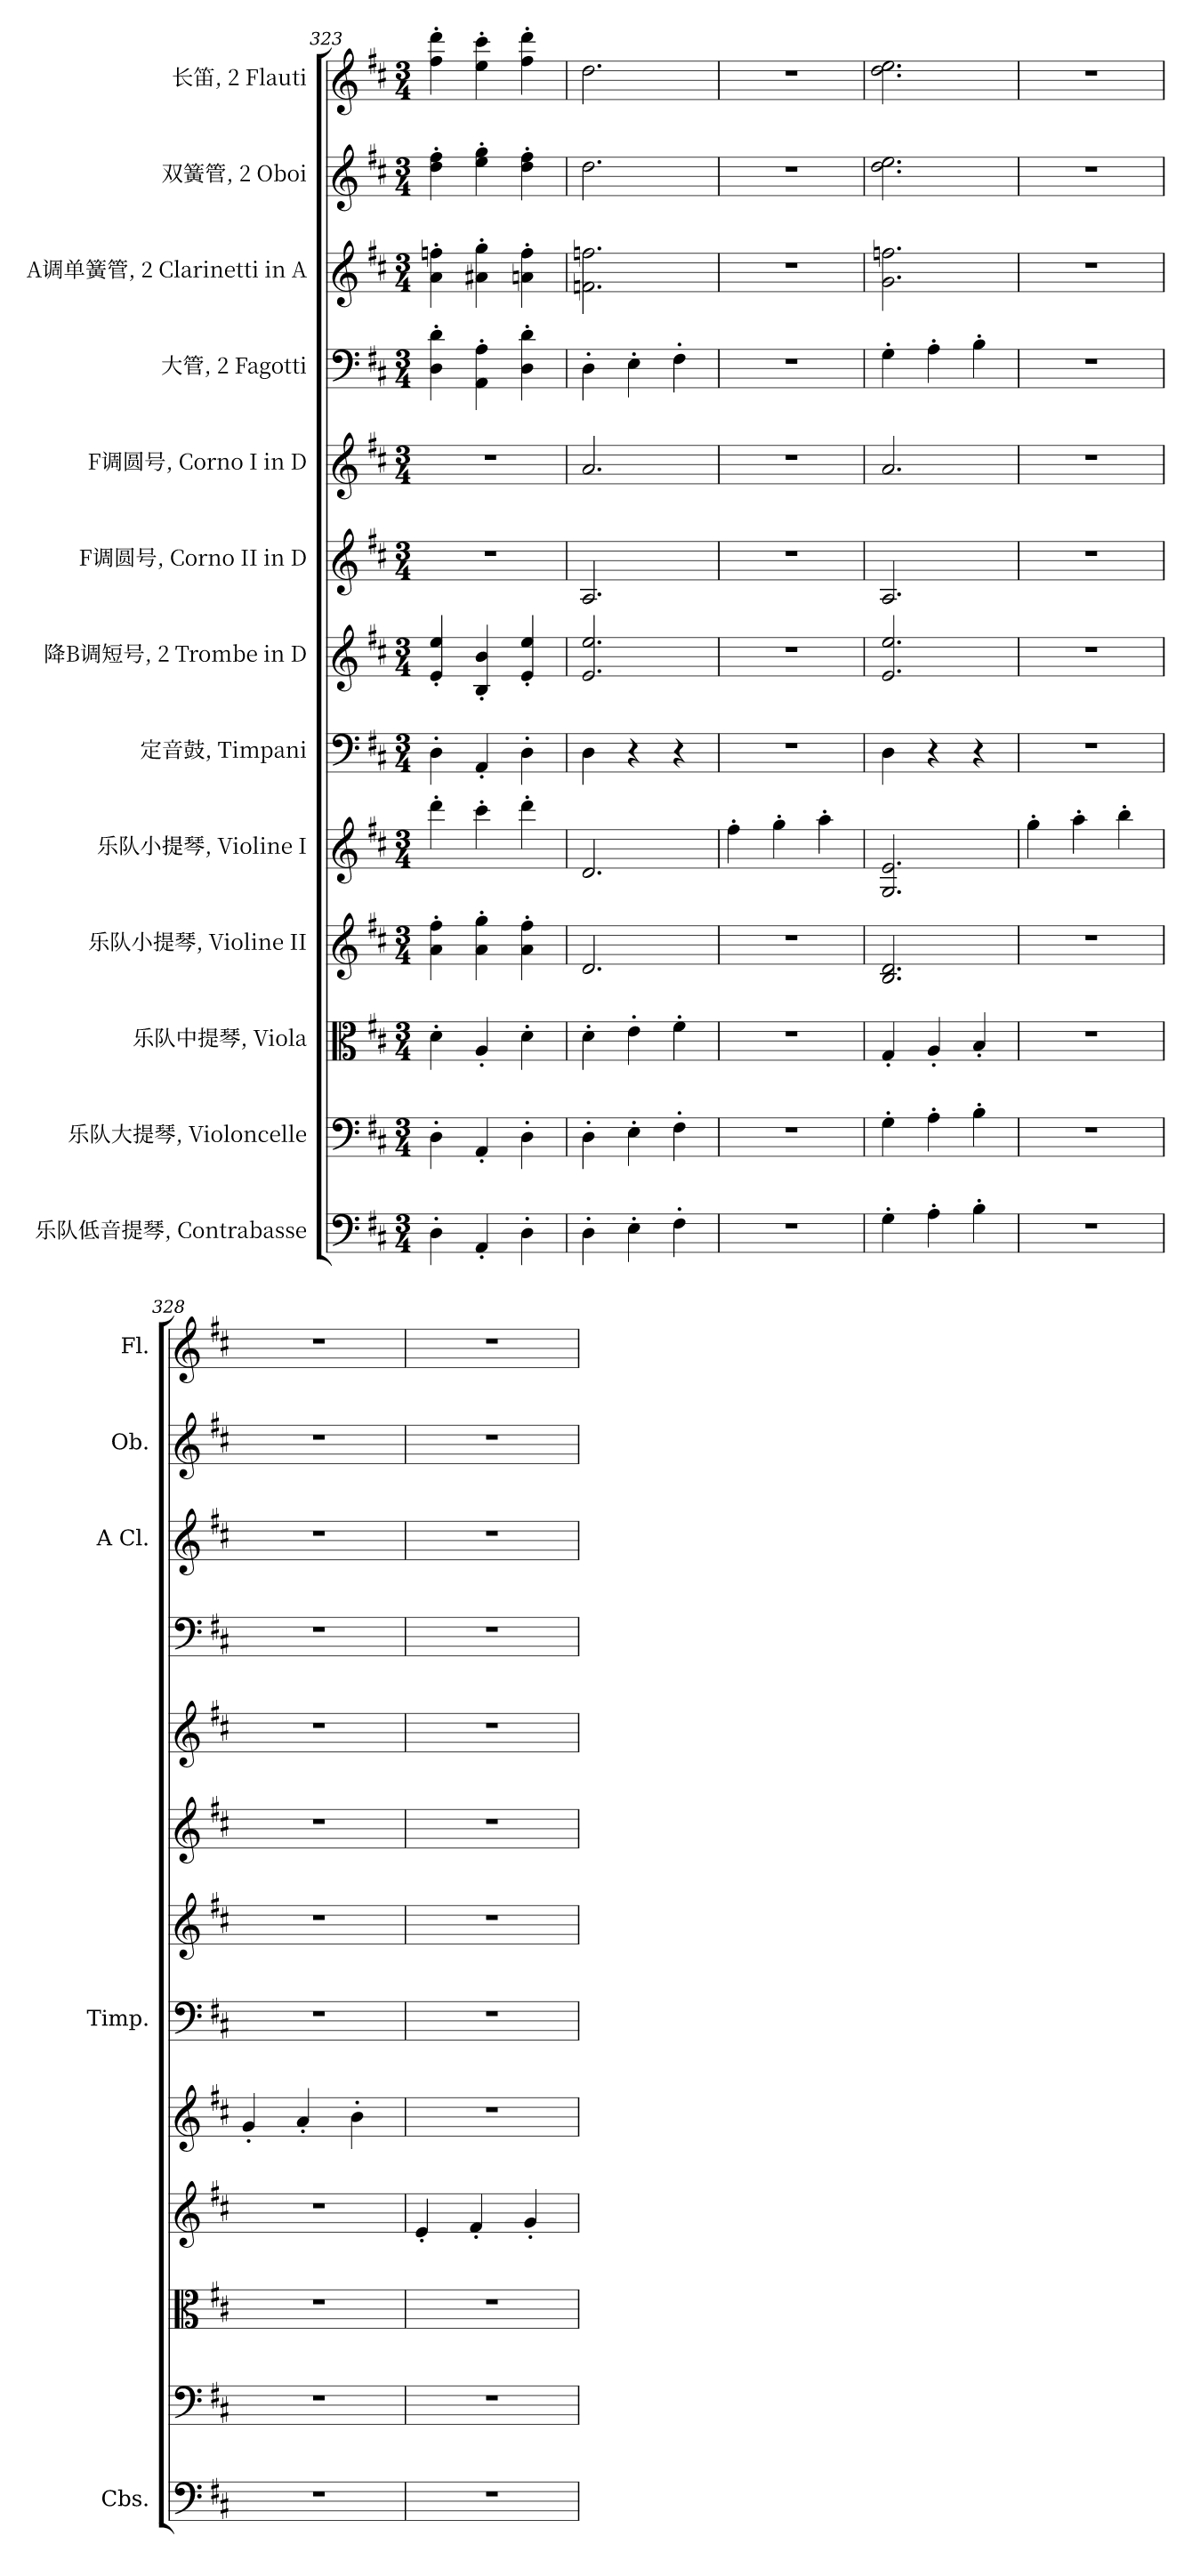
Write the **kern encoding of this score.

**kern	**kern	**kern	**kern	**kern	**kern	**kern	**kern	**kern	**kern	**kern	**kern	**kern
*part13	*part12	*part11	*part10	*part9	*part8	*part7	*part6	*part5	*part4	*part3	*part2	*part1
*staff13	*staff12	*staff11	*staff10	*staff9	*staff8	*staff7	*staff6	*staff5	*staff4	*staff3	*staff2	*staff1
*I"乐队低音提琴, Contrabasse	*I"乐队大提琴, Violoncelle	*I"乐队中提琴, Viola	*I"乐队小提琴, Violine II	*I"乐队小提琴, Violine I	*I"定音鼓, Timpani	*I"降B调短号, 2 Trombe in D	*I"F调圆号, Corno II in D	*I"F调圆号, Corno I in D	*I"大管, 2 Fagotti	*I"A调单簧管, 2 Clarinetti in A	*I"双簧管, 2 Oboi	*I"长笛, 2 Flauti
*I'Cbs.	*	*	*	*	*I'Timp.	*	*	*	*	*I'A Cl.	*I'Ob.	*I'Fl.
*clefF4	*clefF4	*clefC3	*clefG2	*clefG2	*clefF4	*clefG2	*clefG2	*clefG2	*clefF4	*clefG2	*clefG2	*clefG2
*ITrd7c12	*	*	*	*	*	*ITrd1c2	*ITrd4c7	*ITrd4c7	*	*ITrd2c3	*	*
*k[f#c#]	*k[f#c#]	*k[f#c#]	*k[f#c#]	*k[f#c#]	*k[f#c#]	*k[]	*k[f#]	*k[f#]	*k[f#c#]	*k[f#c#g#d#a#]	*k[f#c#]	*k[f#c#]
*M3/4	*M3/4	*M3/4	*M3/4	*M3/4	*M3/4	*M3/4	*M3/4	*M3/4	*M3/4	*M3/4	*M3/4	*M3/4
*MM315	*MM315	*MM315	*MM315	*MM315	*MM315	*MM315	*MM315	*MM315	*MM315	*MM315	*MM315	*MM315
=323	=323	=323	=323	=323	=323	=323	=323	=323	=323	=323	=323	=323
4DD'\	4D'\	4d'\	4a\' 4ff#\'	4ddd'\	4D'\	4d/' 4dd/'	2.r	2.r	4D\' 4d\'	4f#\' 4ddn\'	4dd\' 4ff#\'	4ff#\' 4ddd\'
*	*	*	*	*	*	*	*	*	*	*	*	*MM281
4AAA'/	4AA'/	4A'/	4a\' 4gg\'	4ccc#'\	4AA'/	4A/' 4a/'	.	.	4AA\' 4A\'	4f##X\' 4ee\'	4ee\' 4gg\'	4ee\' 4ccc#\'
4DD'\	4D'\	4d'\	4a\' 4ff#\'	4ddd'\	4D'\	4d/' 4dd/'	.	.	4D\' 4d\'	4f#X\' 4dd\'	4dd\' 4ff#\'	4ff#\' 4ddd\'
=324	=324	=324	=324	=324	=324	=324	=324	=324	=324	=324	=324	=324
*	*	*	*	*	*	*	*	*	*	*	*	*MM315
4DD'\	4D'\	4d'\	2.d/	2.d/	4D\	2.d/ 2.dd/	2.D/	2.d/	4D'\	2.dn\ 2.ddn\	2.dd\	2.dd\
4EE'\	4E'\	4e'\	.	.	4r	.	.	.	4E'\	.	.	.
4FF#'\	4F#'\	4f#'\	.	.	4r	.	.	.	4F#'\	.	.	.
=325	=325	=325	=325	=325	=325	=325	=325	=325	=325	=325	=325	=325
*	*	*	*	*	*	*	*	*	*	*	*	*MM315
2.r	2.r	2.r	2.r	4ff#'\	2.r	2.r	2.r	2.r	2.r	2.r	2.r	2.r
.	.	.	.	4gg'\	.	.	.	.	.	.	.	.
.	.	.	.	4aa'\	.	.	.	.	.	.	.	.
=326	=326	=326	=326	=326	=326	=326	=326	=326	=326	=326	=326	=326
*	*	*	*	*	*	*	*	*	*	*	*	*MM315
4GG'\	4G'\	4G'/	2.B/ 2.d/	2.G/ 2.e/	4D\	2.d/ 2.dd/	2.D/	2.d/	4G'\	2.e\ 2.ddn\	2.dd\ 2.ee\	2.dd\ 2.ee\
4AA'\	4A'\	4A'/	.	.	4r	.	.	.	4A'\	.	.	.
4BB'\	4B'\	4B'/	.	.	4r	.	.	.	4B'\	.	.	.
=327	=327	=327	=327	=327	=327	=327	=327	=327	=327	=327	=327	=327
*	*	*	*	*	*	*	*	*	*	*	*	*MM315
2.r	2.r	2.r	2.r	4gg'\	2.r	2.r	2.r	2.r	2.r	2.r	2.r	2.r
.	.	.	.	4aa'\	.	.	.	.	.	.	.	.
.	.	.	.	4bb'\	.	.	.	.	.	.	.	.
!!LO:PB:g=z
=328	=328	=328	=328	=328	=328	=328	=328	=328	=328	=328	=328	=328
*	*	*	*	*	*	*	*	*	*	*	*	*MM307
2.r	2.r	2.r	2.r	4g'/	2.r	2.r	2.r	2.r	2.r	2.r	2.r	2.r
.	.	.	.	4a'/	.	.	.	.	.	.	.	.
.	.	.	.	4b'\	.	.	.	.	.	.	.	.
=329	=329	=329	=329	=329	=329	=329	=329	=329	=329	=329	=329	=329
*	*	*	*	*	*	*	*	*	*	*	*	*MM307
2.r	2.r	2.r	4e'/	2.r	2.r	2.r	2.r	2.r	2.r	2.r	2.r	2.r
.	.	.	4f#'/	.	.	.	.	.	.	.	.	.
.	.	.	4g'/	.	.	.	.	.	.	.	.	.
=	=	=	=	=	=	=	=	=	=	=	=	=
*-	*-	*-	*-	*-	*-	*-	*-	*-	*-	*-	*-	*-
